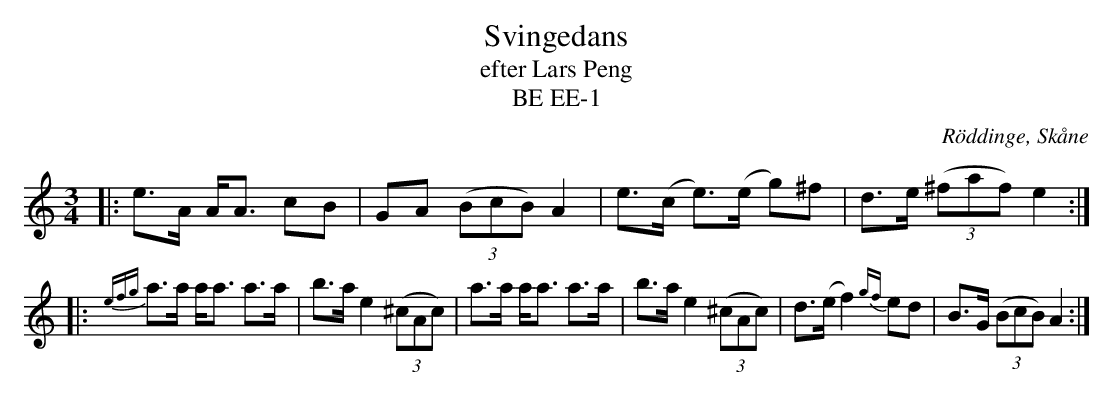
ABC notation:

X:1
T:Svingedans
T:efter Lars Peng
T:BE EE-1
O:Röddinge, Skåne
M:3/4
L:1/8
Q:108
K:C
|: e>A A<A cB | GA ((3BcB) A2 | e>(c e)>(e g)^f | d>e ((3^faf) e2 :|
|: {efg}a>a a<a a>a | b>a e2 ((3^cAc) | a>a a<a a>a | b>a e2 ((3^cAc) | d>(e f2) {gf}ed | B>G ((3BcB) A2 :|
